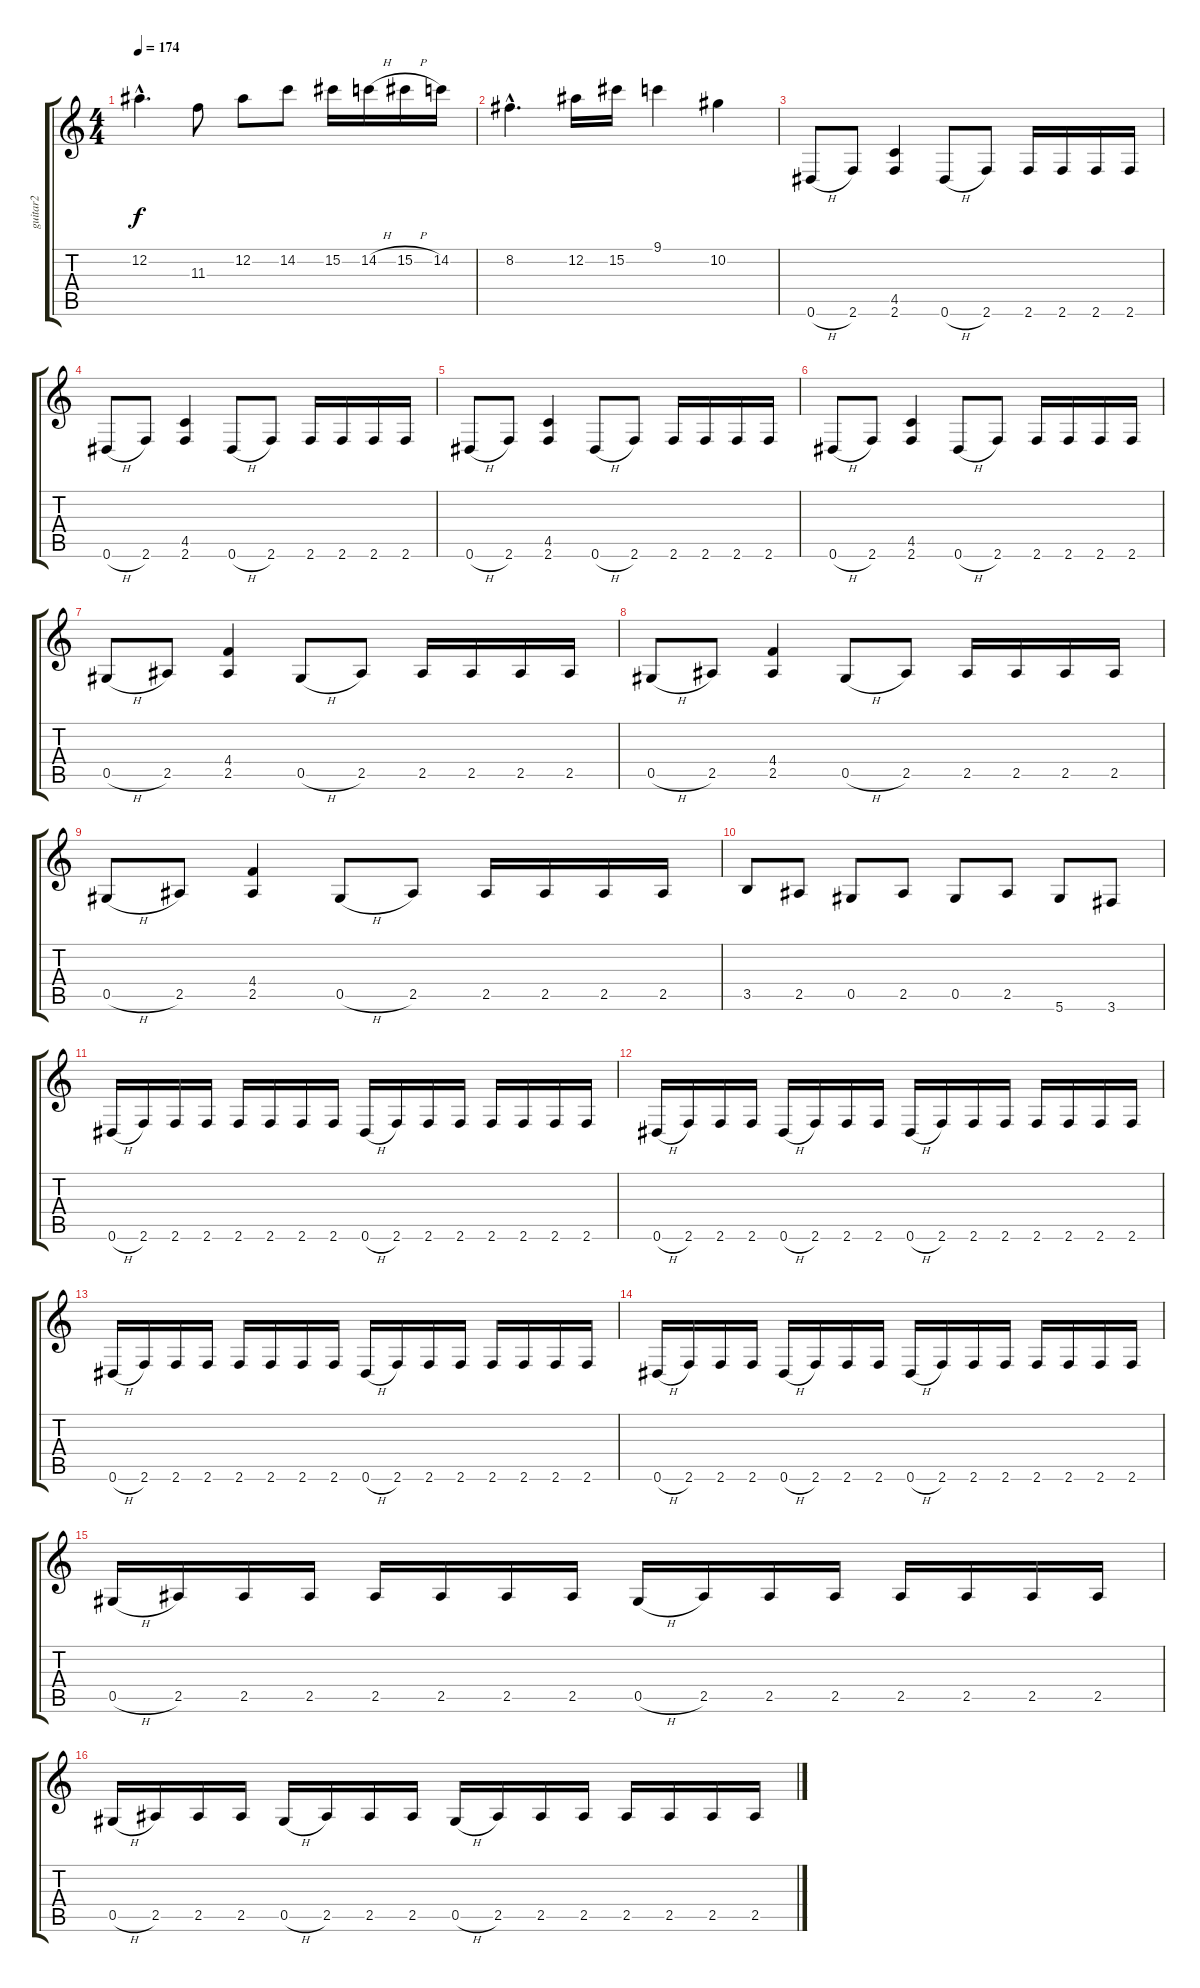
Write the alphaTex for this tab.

\track ("guitar2" "guitar2") {instrument overdrivenguitar}
\staff {score tabs}
\tuning (Eb4 Bb3 Gb3 Db3 Ab2 Eb2) {hide}
\ts (4 4)
\tempo 174
\clef g2
\ks c
12.2{hac}.4{d dy f} 11.3.8 12.2.8 14.2.8 15.2.16 14.2{h}.16 15.2{h}.16 14.2.16 |
8.2{hac}.4{d} 12.2.16 15.2.16 9.1.4 10.2.4 |
0.6{h}.8 2.6.8 (4.5 2.6).4 0.6{h}.8 2.6.8 2.6.16 2.6.16 2.6.16 2.6.16 |
0.6{h}.8 2.6.8 (4.5 2.6).4 0.6{h}.8 2.6.8 2.6.16 2.6.16 2.6.16 2.6.16 |
0.6{h}.8 2.6.8 (4.5 2.6).4 0.6{h}.8 2.6.8 2.6.16 2.6.16 2.6.16 2.6.16 |
0.6{h}.8 2.6.8 (4.5 2.6).4 0.6{h}.8 2.6.8 2.6.16 2.6.16 2.6.16 2.6.16 |
0.5{h}.8 2.5.8 (4.4 2.5).4 0.5{h}.8 2.5.8 2.5.16 2.5.16 2.5.16 2.5.16 |
0.5{h}.8 2.5.8 (4.4 2.5).4 0.5{h}.8 2.5.8 2.5.16 2.5.16 2.5.16 2.5.16 |
0.5{h}.8 2.5.8 (4.4 2.5).4 0.5{h}.8 2.5.8 2.5.16 2.5.16 2.5.16 2.5.16 |
3.5.8 2.5.8 0.5.8 2.5.8 0.5.8 2.5.8 5.6.8 3.6.8 |
0.6{h}.16 2.6.16 2.6.16 2.6.16 2.6.16 2.6.16 2.6.16 2.6.16 0.6{h}.16 2.6.16 2.6.16 2.6.16 2.6.16 2.6.16 2.6.16 2.6.16 |
0.6{h}.16 2.6.16 2.6.16 2.6.16 0.6{h}.16 2.6.16 2.6.16 2.6.16 0.6{h}.16 2.6.16 2.6.16 2.6.16 2.6.16 2.6.16 2.6.16 2.6.16 |
0.6{h}.16 2.6.16 2.6.16 2.6.16 2.6.16 2.6.16 2.6.16 2.6.16 0.6{h}.16 2.6.16 2.6.16 2.6.16 2.6.16 2.6.16 2.6.16 2.6.16 |
0.6{h}.16 2.6.16 2.6.16 2.6.16 0.6{h}.16 2.6.16 2.6.16 2.6.16 0.6{h}.16 2.6.16 2.6.16 2.6.16 2.6.16 2.6.16 2.6.16 2.6.16 |
0.5{h}.16 2.5.16 2.5.16 2.5.16 2.5.16 2.5.16 2.5.16 2.5.16 0.5{h}.16 2.5.16 2.5.16 2.5.16 2.5.16 2.5.16 2.5.16 2.5.16 |
0.5{h}.16 2.5.16 2.5.16 2.5.16 0.5{h}.16 2.5.16 2.5.16 2.5.16 0.5{h}.16 2.5.16 2.5.16 2.5.16 2.5.16 2.5.16 2.5.16 2.5.16
